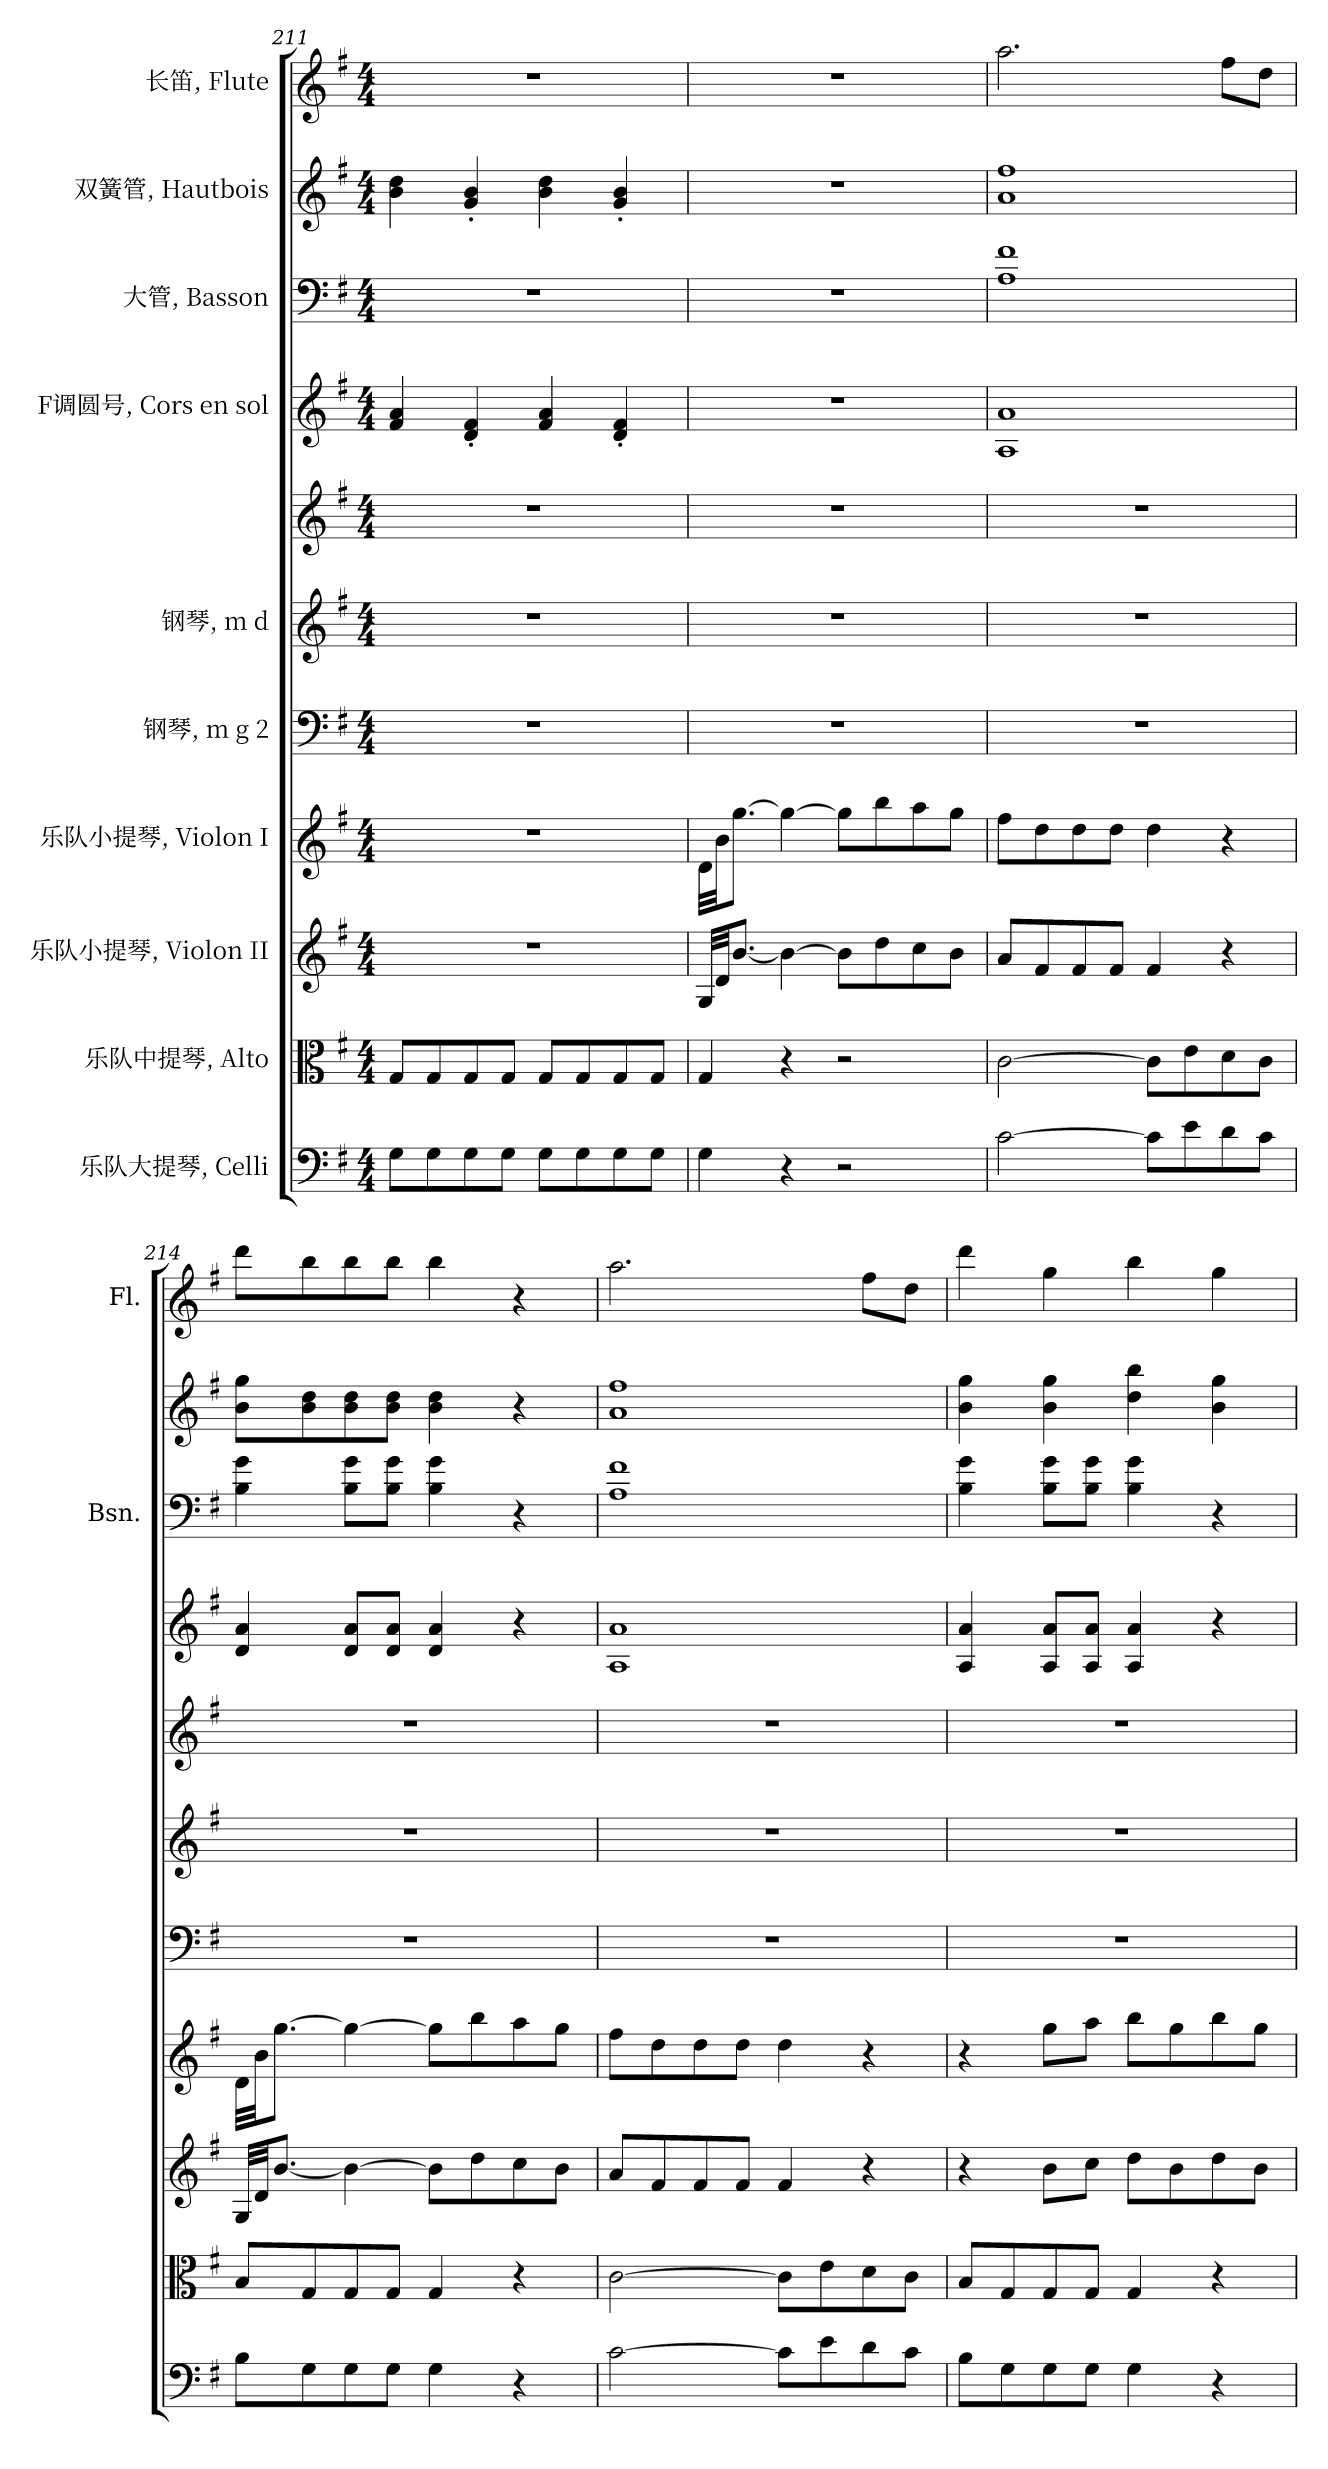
**kern	**kern	**kern	**kern	**kern	**kern	**kern	**kern	**kern	**kern	**kern
*part10	*part9	*part8	*part7	*part6	*part5	*part5	*part4	*part3	*part2	*part1
*staff11	*staff10	*staff9	*staff8	*staff7	*staff6	*staff5	*staff4	*staff3	*staff2	*staff1
*I"乐队大提琴, Celli	*I"乐队中提琴, Alto	*I"乐队小提琴, Violon II	*I"乐队小提琴, Violon I	*I"钢琴, m g 2	*I"钢琴, m d	*	*I"F调圆号, Cors en sol	*I"大管, Basson	*I"双簧管, Hautbois	*I"长笛, Flute
*	*	*	*	*	*	*	*	*I'Bsn.	*	*I'Fl.
*clefF4	*clefC3	*clefG2	*clefG2	*clefF4	*clefG2	*clefG2	*clefG2	*clefF4	*clefG2	*clefG2
*	*	*	*	*	*	*	*ITrd4c7	*	*	*
*k[f#]	*k[f#]	*k[f#]	*k[f#]	*k[f#]	*k[f#]	*k[f#]	*k[]	*k[f#]	*k[f#]	*k[f#]
*M4/4	*M4/4	*M4/4	*M4/4	*M4/4	*M4/4	*M4/4	*M4/4	*M4/4	*M4/4	*M4/4
=211	=211	=211	=211	=211	=211	=211	=211	=211	=211	=211
8G\L	8G/L	1r	1r	1r	1r	1r	4B/ 4d/	1r	4b\ 4dd\	1r
8G\	8G/	.	.	.	.	.	.	.	.	.
8G\	8G/	.	.	.	.	.	4G/' 4B/'	.	4g/' 4b/'	.
8G\J	8G/J	.	.	.	.	.	.	.	.	.
8G\L	8G/L	.	.	.	.	.	4B/ 4d/	.	4b\ 4dd\	.
8G\	8G/	.	.	.	.	.	.	.	.	.
8G\	8G/	.	.	.	.	.	4G/' 4B/'	.	4g/' 4b/'	.
8G\J	8G/J	.	.	.	.	.	.	.	.	.
=212	=212	=212	=212	=212	=212	=212	=212	=212	=212	=212
4G\	4G/	32G/LLL	32d\LLL	1r	1r	1r	1r	1r	1r	1r
.	.	32d/JJ	32b\JJ	.	.	.	.	.	.	.
.	.	[8.b/J	[8.gg\J	.	.	.	.	.	.	.
4r	4r	4b\_	4gg\_	.	.	.	.	.	.	.
2r	2r	8b\L]	8gg\L]	.	.	.	.	.	.	.
.	.	8dd\	8bb\	.	.	.	.	.	.	.
.	.	8cc\	8aa\	.	.	.	.	.	.	.
.	.	8b\J	8gg\J	.	.	.	.	.	.	.
!!LO:PB:g=z
=213	=213	=213	=213	=213	=213	=213	=213	=213	=213	=213
[2c\	[2c\	8a/L	8ff#\L	1r	1r	1r	1D 1d	1A 1f#	1a 1ff#	2.aa\
.	.	8f#/	8dd\	.	.	.	.	.	.	.
.	.	8f#/	8dd\	.	.	.	.	.	.	.
.	.	8f#/J	8dd\J	.	.	.	.	.	.	.
8c\L]	8c\L]	4f#/	4dd\	.	.	.	.	.	.	.
8e\	8e\	.	.	.	.	.	.	.	.	.
8d\	8d\	4r	4r	.	.	.	.	.	.	8ff#\L
8c\J	8c\J	.	.	.	.	.	.	.	.	8dd\J
=214	=214	=214	=214	=214	=214	=214	=214	=214	=214	=214
8B\L	8B/L	32G/LLL	32d\LLL	1r	1r	1r	4G/ 4d/	4B\ 4g\	8b\ 8gg\L	8ddd\L
.	.	32d/JJ	32b\JJ	.	.	.	.	.	.	.
.	.	[8.b/J	[8.gg\J	.	.	.	.	.	.	.
8G\	8G/	.	.	.	.	.	.	.	8b\ 8dd\	8bb\
8G\	8G/	4b\_	4gg\_	.	.	.	8G/ 8d/L	8B\ 8g\L	8b\ 8dd\	8bb\
8G\J	8G/J	.	.	.	.	.	8G/ 8d/J	8B\ 8g\J	8b\ 8dd\J	8bb\J
4G\	4G/	8b\L]	8gg\L]	.	.	.	4G/ 4d/	4B\ 4g\	4b\ 4dd\	4bb\
.	.	8dd\	8bb\	.	.	.	.	.	.	.
4r	4r	8cc\	8aa\	.	.	.	4r	4r	4r	4r
.	.	8b\J	8gg\J	.	.	.	.	.	.	.
=215	=215	=215	=215	=215	=215	=215	=215	=215	=215	=215
[2c\	[2c\	8a/L	8ff#\L	1r	1r	1r	1D 1d	1A 1f#	1a 1ff#	2.aa\
.	.	8f#/	8dd\	.	.	.	.	.	.	.
.	.	8f#/	8dd\	.	.	.	.	.	.	.
.	.	8f#/J	8dd\J	.	.	.	.	.	.	.
8c\L]	8c\L]	4f#/	4dd\	.	.	.	.	.	.	.
8e\	8e\	.	.	.	.	.	.	.	.	.
8d\	8d\	4r	4r	.	.	.	.	.	.	8ff#\L
8c\J	8c\J	.	.	.	.	.	.	.	.	8dd\J
=216	=216	=216	=216	=216	=216	=216	=216	=216	=216	=216
8B\L	8B/L	4r	4r	1r	1r	1r	4D/ 4d/	4B\ 4g\	4b\ 4gg\	4ddd\
8G\	8G/	.	.	.	.	.	.	.	.	.
8G\	8G/	8b\L	8gg\L	.	.	.	8D/ 8d/L	8B\ 8g\L	4b\ 4gg\	4gg\
8G\J	8G/J	8cc\J	8aa\J	.	.	.	8D/ 8d/J	8B\ 8g\J	.	.
4G\	4G/	8dd\L	8bb\L	.	.	.	4D/ 4d/	4B\ 4g\	4dd\ 4bb\	4bb\
.	.	8b\	8gg\	.	.	.	.	.	.	.
4r	4r	8dd\	8bb\	.	.	.	4r	4r	4b\ 4gg\	4gg\
.	.	8b\J	8gg\J	.	.	.	.	.	.	.
=	=	=	=	=	=	=	=	=	=	=
*-	*-	*-	*-	*-	*-	*-	*-	*-	*-	*-
